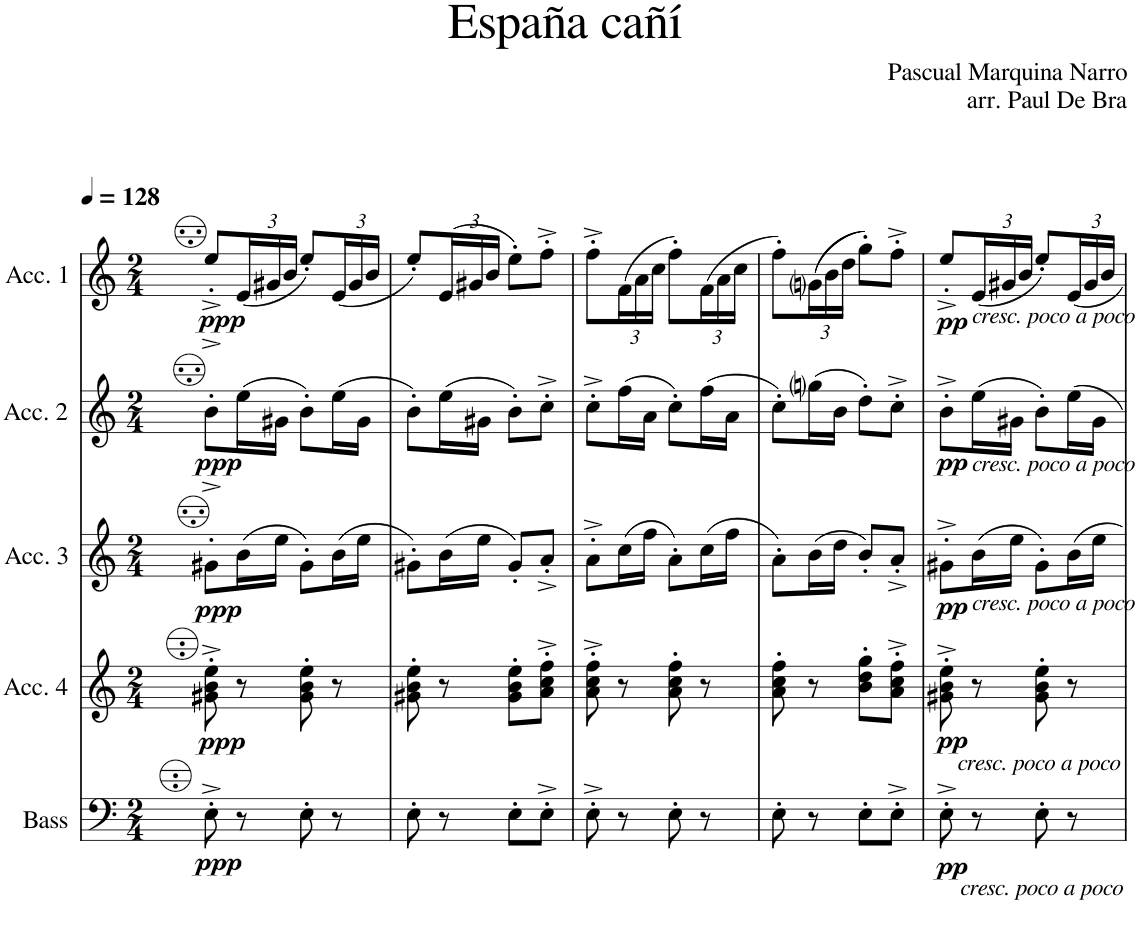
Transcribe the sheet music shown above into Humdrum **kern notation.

**kern	**dynam	**kern	**dynam	**kern	**dynam	**kern	**dynam	**kern	**dynam
*part5	*part5	*part4	*part4	*part3	*part3	*part2	*part2	*part1	*part1
*staff5	*staff5	*staff4	*staff4	*staff3	*staff3	*staff2	*staff2	*staff1	*staff1
*I"Bass	*	*I"Acc. 4	*	*I"Acc. 3	*	*I"Acc. 2	*	*I"Acc. 1	*
*I'B	*	*	*	*	*	*	*	*	*
*clefF4	*	*clefG2	*	*clefG2	*	*clefG2	*	*clefG2	*
*Trd7c12	*	*Trd7c12	*	*	*	*	*	*	*
*k[]	*	*k[]	*	*k[]	*	*k[]	*	*k[]	*
*M2/4	*	*M2/4	*	*M2/4	*	*M2/4	*	*M2/4	*
*MM128	*	*MM128	*	*MM128	*	*MM128	*	*MM128	*
=1	=1	=1	=1	=1	=1	=1	=1	=1	=1
!	!LO:DY:b	!	!LO:DY:b	!	!LO:DY:b	!	!LO:DY:b	!	!LO:DY:b
8E'^\	ppp	8g#X\'^ 8b\'^ 8ee\'^	ppp	8g#X'^\L	ppp	8b'^\L	ppp	8ee'^/L	ppp
*	*	*	*	*	*	*	*	*Xbrackettup	*
8r	.	8r	.	(16b\L	.	(16ee\L	.	(24e/L	.
.	.	.	.	.	.	.	.	24g#X/	.
.	.	.	.	16ee\JJ	.	16g#X\JJ	.	.	.
.	.	.	.	.	.	.	.	24b/JJ	.
8E'\	.	8g#\' 8b\' 8ee\'	.	8g#'\L)	.	8b'\L)	.	8ee'/L)	.
8r	.	8r	.	(16b\L	.	(16ee\L	.	(24e/L	.
.	.	.	.	.	.	.	.	24g#/	.
.	.	.	.	16ee\JJ	.	16g#\JJ	.	.	.
.	.	.	.	.	.	.	.	24b/JJ	.
=2	=2	=2	=2	=2	=2	=2	=2	=2	=2
8E'\	.	8g#X\' 8b\' 8ee\'	.	8g#X'\L)	.	8b'\L)	.	8ee'/L)	.
8r	.	8r	.	(16b\L	.	(16ee\L	.	(24e/L	.
.	.	.	.	.	.	.	.	24g#X/	.
.	.	.	.	16ee\JJ	.	16g#X\JJ	.	.	.
.	.	.	.	.	.	.	.	24b/JJ	.
8E'\L	.	8g#\' 8b\' 8ee\'L	.	8g#'/L)	.	8b'>\L)	.	8ee'>\L)	.
8E'^\J	.	8a\'^ 8cc\'^ 8ff\'^J	.	8a'^/J	.	8cc'^\J	.	8ff'^\J	.
=3	=3	=3	=3	=3	=3	=3	=3	=3	=3
8E'^\	.	8a\'^ 8cc\'^ 8ff\'^	.	8a'^\L	.	8cc'^\L	.	8ff'^\L	.
8r	.	8r	.	(16cc\L	.	(16ff\L	.	(24f\L	.
.	.	.	.	.	.	.	.	24a\	.
.	.	.	.	16ff\JJ	.	16a\JJ	.	.	.
.	.	.	.	.	.	.	.	24cc\JJ	.
8E'\	.	8a\' 8cc\' 8ff\'	.	8a'\L)	.	8cc'\L)	.	8ff'\L)	.
8r	.	8r	.	(16cc\L	.	(16ff\L	.	(24f\L	.
.	.	.	.	.	.	.	.	24a\	.
.	.	.	.	16ff\JJ	.	16a\JJ	.	.	.
.	.	.	.	.	.	.	.	24cc\JJ	.
=4	=4	=4	=4	=4	=4	=4	=4	=4	=4
8E'\	.	8a\' 8cc\' 8ff\'	.	8a'\L)	.	8cc'\L)	.	8ff'\L)	.
8r	.	8r	.	(16b\L	.	(16ggni\L	.	((24gni\L	.
.	.	.	.	.	.	.	.	24b\	.
.	.	.	.	16dd\JJ	.	16b\JJ	.	.	.
.	.	.	.	.	.	.	.	24dd\JJ	.
8E'\L	.	8b\' 8dd\' 8gg\'L	.	8b'/L)	.	8dd'\L)	.	8gg'\L))	.
8E'^\J	.	8a\'^ 8cc\'^ 8ff\'^J	.	8a'^/J	.	8cc'^\J	.	8ff'^\J	.
=5	=5	=5	=5	=5	=5	=5	=5	=5	=5
!	!LO:DY:b	!	!LO:DY:b	!	!LO:DY:b	!	!LO:DY:b	!	!LO:DY:b
8E'^\	pp	8g#X\'^ 8b\'^ 8ee\'^	pp	8g#X'^\L	pp	8b'^\L	pp	8ee'^/L	pp
!	!	!	!	!	!	!	!	!LO:TX:b:i:t=cresc. poco a poco	!
!	!	!	!	!	!	!LO:TX:b:i:t=cresc. poco a poco	!	!	!
!	!	!	!	!LO:TX:b:i:t=cresc. poco a poco	!	!	!	!	!
8r	.	8r	.	(16b\L	.	(16ee\L	.	(24e/L	.
.	.	.	.	.	.	.	.	24g#X/	.
.	.	.	.	16ee\JJ	.	16g#X\JJ	.	.	.
.	.	.	.	.	.	.	.	24b/JJ	.
!	!	!LO:TX:b:i:t=cresc. poco a poco	!	!	!	!	!	!	!
!LO:TX:b:i:t=cresc. poco a poco	!	!	!	!	!	!	!	!	!
8E'\	.	8g#\' 8b\' 8ee\'	.	8g#'\L)	.	8b'\L)	.	8ee'/L)	.
8r	.	8r	.	16b\L	.	16ee\L	.	24e/L	.
.	.	.	.	.	.	.	.	24g#/	.
.	.	.	.	16ee\JJ	.	16g#\JJ	.	.	.
.	.	.	.	.	.	.	.	24b/JJ	.
=	=	=	=	=	=	=	=	=	=
*-	*-	*-	*-	*-	*-	*-	*-	*-	*-
